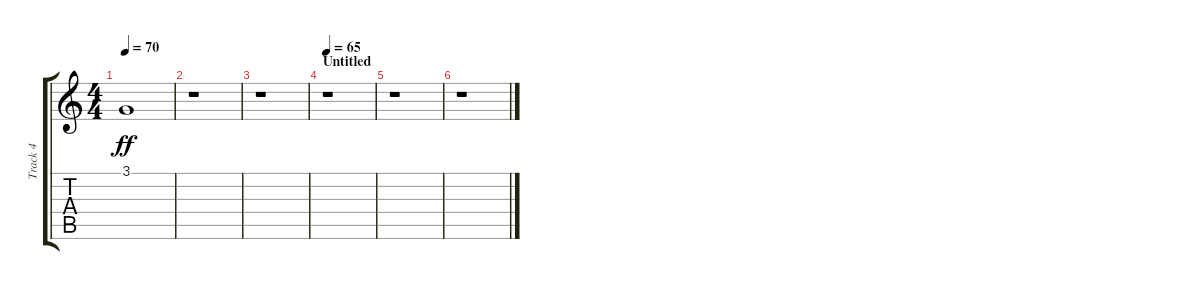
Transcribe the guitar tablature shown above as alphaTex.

\track ("Track 4" "Track 4") {instrument stringensemble1}
\staff {score tabs}
\tuning (E4 B3 G3 D3 A2 E2) {hide}
\ts (4 4)
\tempo 70
\clef g2
\ks c
3.1{t}.1{dy ff} |
r.1 |
r.1 |
\section ("" "Untitled")
\tempo 65
r.1 |
r.1 |
r.1
